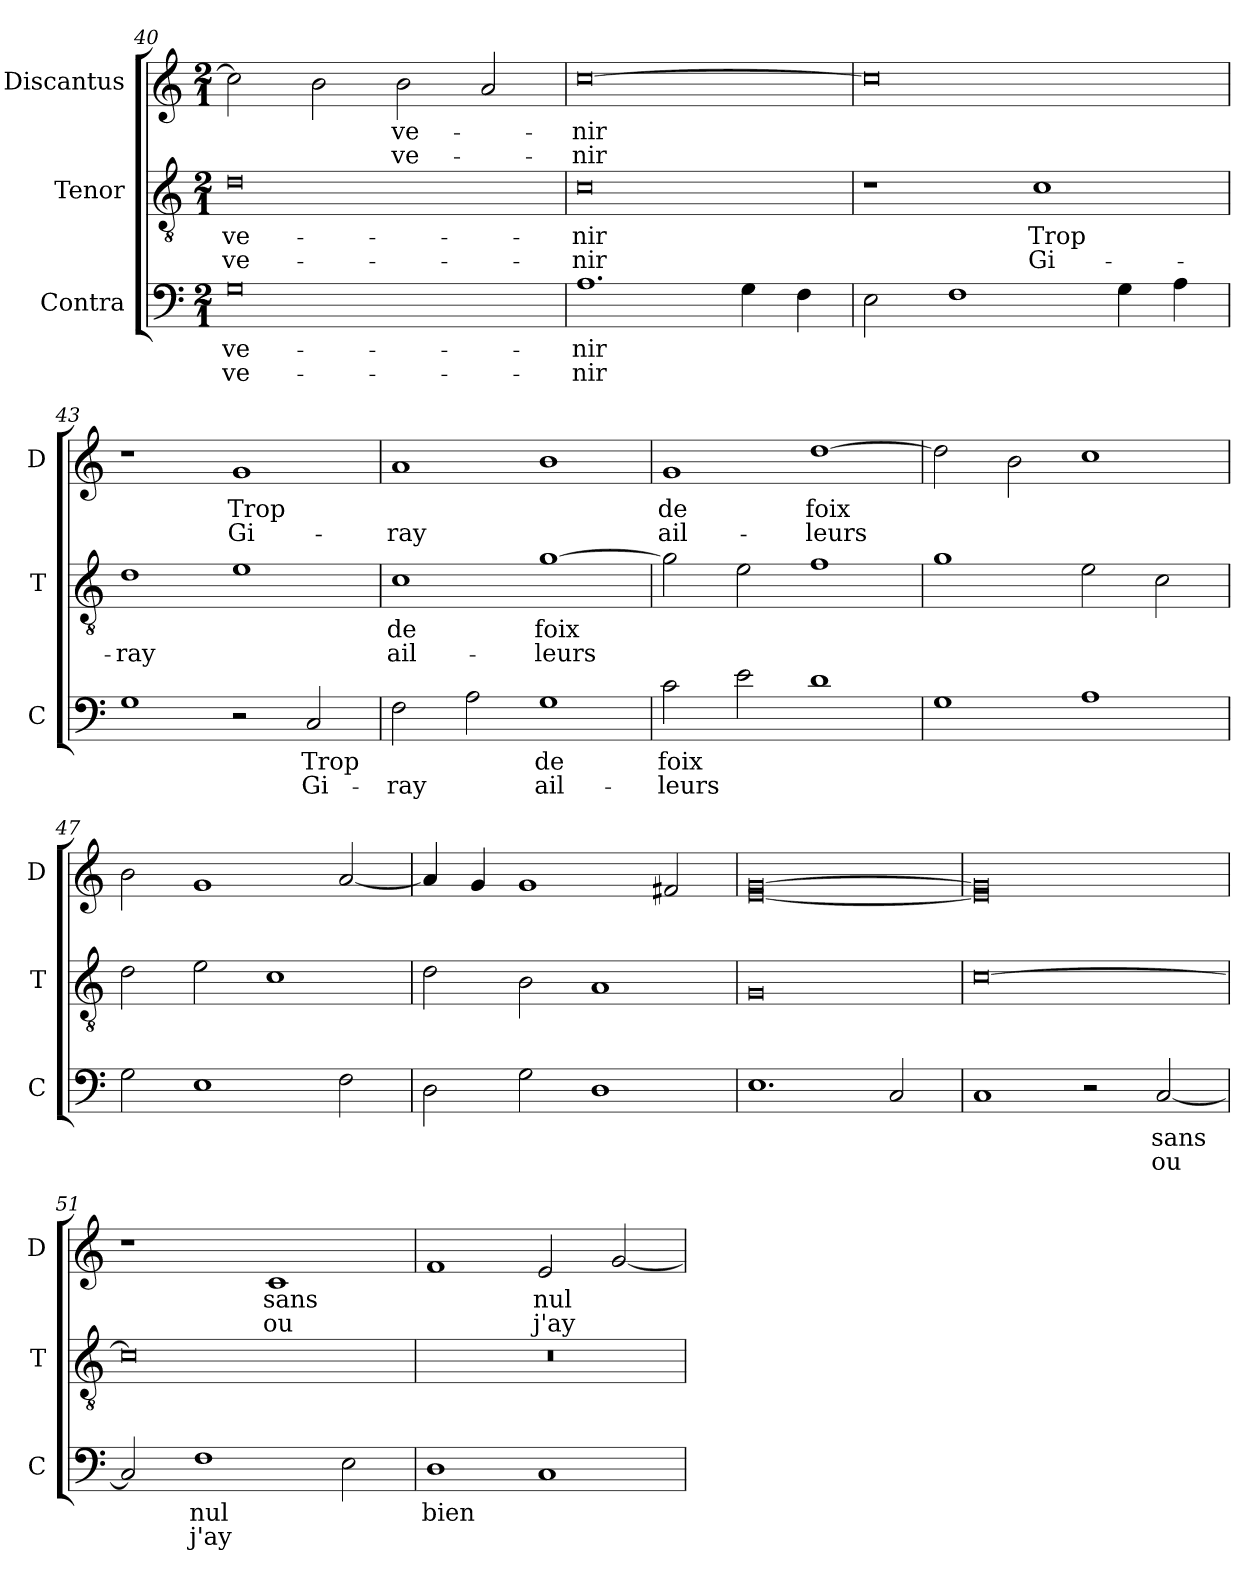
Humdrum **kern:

**kern	**text	**text	**kern	**text	**text	**kern	**text	**text
*part3	*part3	*part3	*part2	*part2	*part2	*part1	*part1	*part1
*staff3	*staff3	*staff3	*staff2	*staff2	*staff2	*staff1	*staff1	*staff1
*I"Contra	*	*	*I"Tenor	*	*	*I"Discantus	*	*
*I'C	*	*	*I'T	*	*	*I'D	*	*
*clefF4	*	*	*clefGv2	*	*	*clefG2	*	*
*k[]	*	*	*k[]	*	*	*k[]	*	*
*M2/1	*	*	*M2/1	*	*	*M2/1	*	*
=40	=40	=40	=40	=40	=40	=40	=40	=40
0G	ve-	-ve-	0d	ve-	-ve-	2cc]	.	.
.	.	.	.	.	.	2b	.	.
.	.	.	.	.	.	2b	ve-	-ve-
.	.	.	.	.	.	2a	.	.
=41	=41	=41	=41	=41	=41	=41	=41	=41
1.A	-nir	-nir	0c	-nir	-nir	[0cc	-nir	-nir
4G	.	.	.	.	.	.	.	.
4F	.	.	.	.	.	.	.	.
=42	=42	=42	=42	=42	=42	=42	=42	=42
2E	.	.	1r	.	.	0cc]	.	.
1F	.	.	.	.	.	.	.	.
.	.	.	1c	Trop	Gi-	.	.	.
4G	.	.	.	.	.	.	.	.
4A	.	.	.	.	.	.	.	.
=43	=43	=43	=43	=43	=43	=43	=43	=43
1G	.	.	1d	.	-ray	1r	.	.
2r	.	.	1e	.	.	1g	Trop	Gi-
2C	Trop	Gi-	.	.	.	.	.	.
=44	=44	=44	=44	=44	=44	=44	=44	=44
2F	.	-ray	1c	de	ail-	1a	.	-ray
2A	.	.	.	.	.	.	.	.
1G	de	ail-	[1g	foix	-leurs	1b	.	.
=45	=45	=45	=45	=45	=45	=45	=45	=45
2c	foix	-leurs	2g]	.	.	1g	de	ail-
2e	.	.	2e	.	.	.	.	.
1d	.	.	1f	.	.	[1dd	foix	-leurs
=46	=46	=46	=46	=46	=46	=46	=46	=46
1G	.	.	1g	.	.	2dd]	.	.
.	.	.	.	.	.	2b	.	.
1A	.	.	2e	.	.	1cc	.	.
.	.	.	2c	.	.	.	.	.
=47	=47	=47	=47	=47	=47	=47	=47	=47
2G	.	.	2d	.	.	2b	.	.
1E	.	.	2e	.	.	1g	.	.
.	.	.	1c	.	.	.	.	.
2F	.	.	.	.	.	[2a	.	.
=48	=48	=48	=48	=48	=48	=48	=48	=48
2D	.	.	2d	.	.	4a]	.	.
.	.	.	.	.	.	4g	.	.
2G	.	.	2B	.	.	1g	.	.
1D	.	.	1A	.	.	.	.	.
.	.	.	.	.	.	2f#X	.	.
=49	=49	=49	=49	=49	=49	=49	=49	=49
1.E	.	.	0G	.	.	[0e [0g	.	.
2C	.	.	.	.	.	.	.	.
=50	=50	=50	=50	=50	=50	=50	=50	=50
1C	.	.	[0c	.	.	0e] 0g]	.	.
2r	.	.	.	.	.	.	.	.
[2C	sans	ou	.	.	.	.	.	.
=51	=51	=51	=51	=51	=51	=51	=51	=51
2C]	.	.	0c]	.	.	1r	.	.
1F	nul	j'ay	.	.	.	.	.	.
.	.	.	.	.	.	1c	sans	ou
2E	.	.	.	.	.	.	.	.
=52	=52	=52	=52	=52	=52	=52	=52	=52
1D	bien	.	0r	.	.	1f	.	.
1C	.	.	.	.	.	2e	nul	j'ay
.	.	.	.	.	.	[2g	.	.
=	=	=	=	=	=	=	=	=
*-	*-	*-	*-	*-	*-	*-	*-	*-
